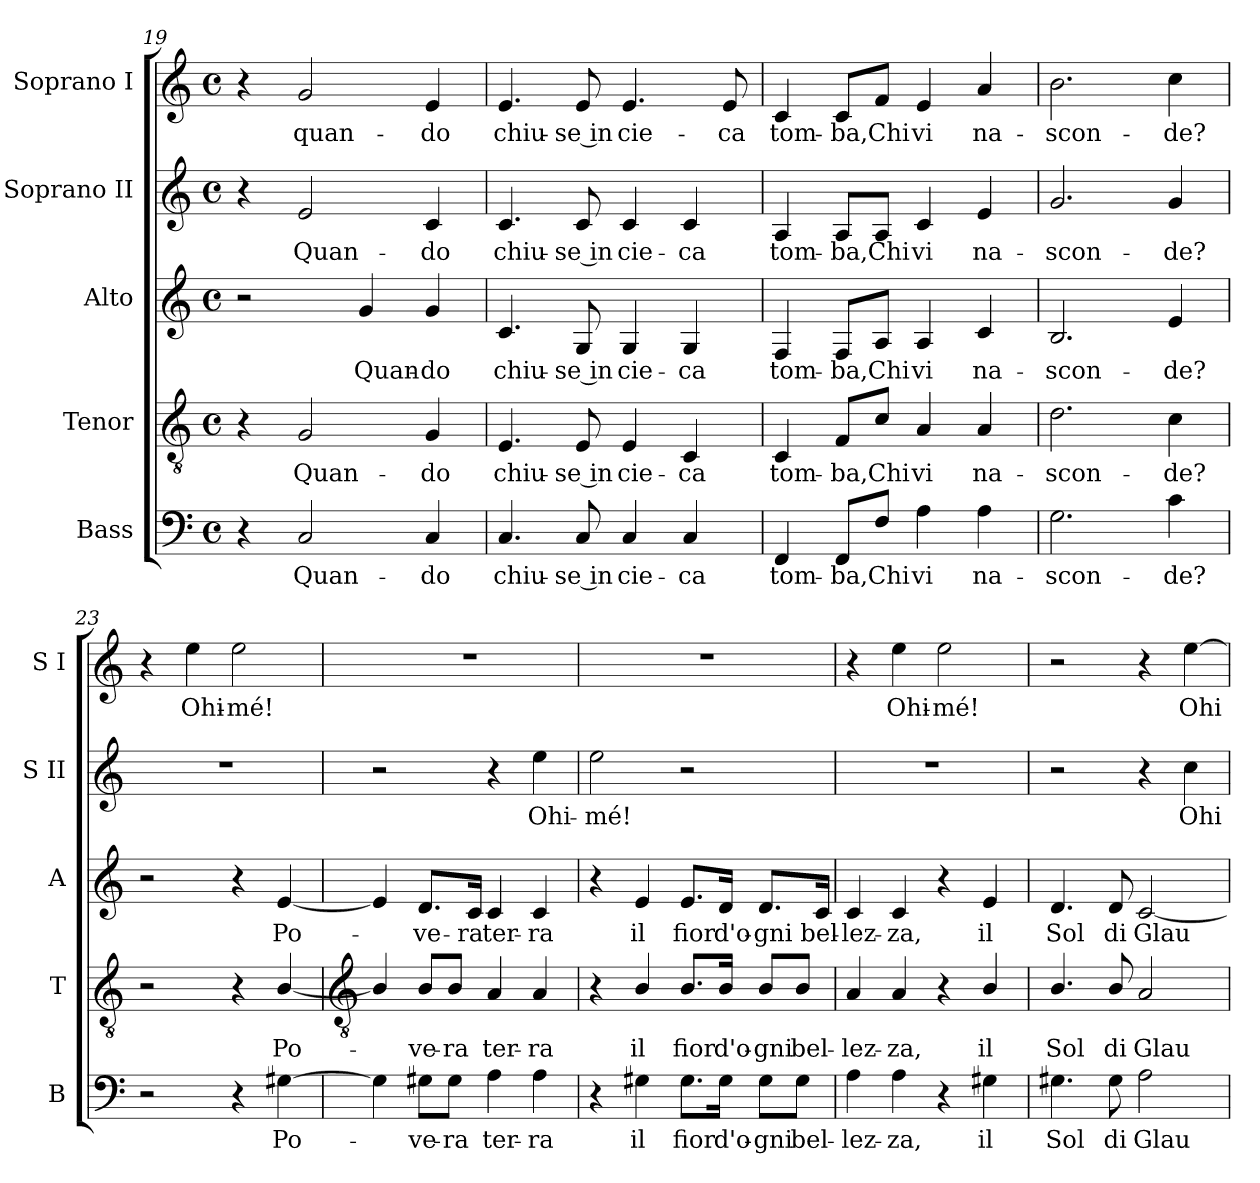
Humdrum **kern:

**kern	**text	**kern	**text	**kern	**text	**kern	**text	**kern	**text
*part5	*part5	*part4	*part4	*part3	*part3	*part2	*part2	*part1	*part1
*staff5	*staff5	*staff4	*staff4	*staff3	*staff3	*staff2	*staff2	*staff1	*staff1
*I"Bass	*	*I"Tenor	*	*I"Alto	*	*I"Soprano II	*	*I"Soprano I	*
*I'B	*	*I'T	*	*I'A	*	*I'S II	*	*I'S I	*
!!LO:LB:g=z
*clefF4	*	*clefGv2	*	*clefG2	*	*clefG2	*	*clefG2	*
*k[]	*	*k[]	*	*k[]	*	*k[]	*	*k[]	*
*C:	*	*C:	*	*C:	*	*C:	*	*C:	*
*M4/4	*	*M4/4	*	*M4/4	*	*M4/4	*	*M4/4	*
*met(c)	*	*met(c)	*	*met(c)	*	*met(c)	*	*met(c)	*
=19	=19	=19	=19	=19	=19	=19	=19	=19	=19
4r	.	4r	.	2r	.	4r	.	4r	.
!	!LO:LY:b	!	!LO:LY:b	!	!	!	!LO:LY:b	!	!LO:LY:b
2C	Quan-	2G	Quan-	.	.	2e	Quan-	2g	quan-
!	!	!	!	!	!LO:LY:b	!	!	!	!
.	.	.	.	4g	Quan-	.	.	.	.
!	!LO:LY:b	!	!LO:LY:b	!	!LO:LY:b	!	!LO:LY:b	!	!LO:LY:b
4C	-do	4G	-do	4g	-do	4c	-do	4e	-do
=20	=20	=20	=20	=20	=20	=20	=20	=20	=20
!	!LO:LY:b	!	!LO:LY:b	!	!LO:LY:b	!	!LO:LY:b	!	!LO:LY:b
4.C	chiu-	4.E	chiu-	4.c	chiu-	4.c	chiu-	4.e	chiu-
!	!LO:LY:b	!	!LO:LY:b	!	!LO:LY:b	!	!LO:LY:b	!	!LO:LY:b
8C	-se in	8E	-se in	8G	-se in	8c	-se in	8e	-se in
!	!LO:LY:b	!	!LO:LY:b	!	!LO:LY:b	!	!LO:LY:b	!	!LO:LY:b
4C	cie-	4E	cie-	4G	cie-	4c	cie-	4.e	cie-
!	!LO:LY:b	!	!LO:LY:b	!	!LO:LY:b	!	!LO:LY:b	!	!
4C	-ca	4C	-ca	4G	-ca	4c	-ca	.	.
!	!	!	!	!	!	!	!	!	!LO:LY:b
.	.	.	.	.	.	.	.	8e	-ca
=21	=21	=21	=21	=21	=21	=21	=21	=21	=21
!	!LO:LY:b	!	!LO:LY:b	!	!LO:LY:b	!	!LO:LY:b	!	!LO:LY:b
4FF	tom-	4C	tom-	4F	tom-	4A	tom-	4c	tom-
!	!LO:LY:b	!	!LO:LY:b	!	!LO:LY:b	!	!LO:LY:b	!	!LO:LY:b
8FF/L	-ba,	8F/L	-ba,	8F/L	-ba,	8A/L	-ba,	8c/L	-ba,
!	!LO:LY:b	!	!LO:LY:b	!	!LO:LY:b	!	!LO:LY:b	!	!LO:LY:b
8F/J	Chi	8c/J	Chi	8A/J	Chi	8A/J	Chi	8f/J	Chi
!	!LO:LY:b	!	!LO:LY:b	!	!LO:LY:b	!	!LO:LY:b	!	!LO:LY:b
4A	vi	4A	vi	4A	vi	4c	vi	4e	vi
!	!LO:LY:b	!	!LO:LY:b	!	!LO:LY:b	!	!LO:LY:b	!	!LO:LY:b
4A	na-	4A	na-	4c	na-	4e	na-	4a	na-
=22	=22	=22	=22	=22	=22	=22	=22	=22	=22
!	!LO:LY:b	!	!LO:LY:b	!	!LO:LY:b	!	!LO:LY:b	!	!LO:LY:b
2.G	-scon-	2.d	-scon-	2.B	-scon-	2.g	-scon-	2.b	-scon-
!	!LO:LY:b	!	!LO:LY:b	!	!LO:LY:b	!	!LO:LY:b	!	!LO:LY:b
4c	-de?	4c	-de?	4e	-de?	4g	-de?	4cc	-de?
=23	=23	=23	=23	=23	=23	=23	=23	=23	=23
2r	.	2r	.	2r	.	1r	.	4r	.
!	!	!	!	!	!	!	!	!	!LO:LY:b
.	.	.	.	.	.	.	.	4ee	Ohi-
!	!	!	!	!	!	!	!	!	!LO:LY:b
4r	.	4r	.	4r	.	.	.	2ee	-mé!
!	!LO:LY:b	!	!LO:LY:b	!	!LO:LY:b	!	!	!	!
[4G#X	Po-	[4B/	Po-	[4e	Po-	.	.	.	.
!!LO:LB:g=z
=24	=24	=24	=24	=24	=24	=24	=24	=24	=24
*	*	*clefGv2	*	*	*	*	*	*	*
4G#]	.	4B/]	.	4e]	.	2r	.	1r	.
!	!LO:LY:b	!	!LO:LY:b	!	!LO:LY:b	!	!	!	!
8G#\L	ve-	8B/L	ve-	8.d/L	ve-	.	.	.	.
!	!LO:LY:b	!	!LO:LY:b	!	!	!	!	!	!
8G#\J	-ra	8B/J	-ra	.	.	.	.	.	.
!	!	!	!	!	!LO:LY:b	!	!	!	!
.	.	.	.	16c/Jk	-ra	.	.	.	.
!	!LO:LY:b	!	!LO:LY:b	!	!LO:LY:b	!	!	!	!
4A	ter-	4A	ter-	4c	ter-	4r	.	.	.
!	!LO:LY:b	!	!LO:LY:b	!	!LO:LY:b	!	!LO:LY:b	!	!
4A	-ra	4A	-ra	4c	-ra	4ee	Ohi-	.	.
=25	=25	=25	=25	=25	=25	=25	=25	=25	=25
!	!	!	!	!	!	!	!LO:LY:b	!	!
4r	.	4r	.	4r	.	2ee	-mé!	1r	.
!	!LO:LY:b	!	!LO:LY:b	!	!LO:LY:b	!	!	!	!
4G#X	il	4B/	il	4e	il	.	.	.	.
!	!LO:LY:b	!	!LO:LY:b	!	!LO:LY:b	!	!	!	!
8.G#\L	fior	8.B/L	fior	8.e/L	fior	2r	.	.	.
!	!LO:LY:b	!	!LO:LY:b	!	!LO:LY:b	!	!	!	!
16G#\Jk	d'o-	16B/Jk	d'o-	16d/Jk	d'o-	.	.	.	.
!	!LO:LY:b	!	!LO:LY:b	!	!LO:LY:b	!	!	!	!
8G#\L	-gni	8B/L	-gni	8.d/L	-gni	.	.	.	.
!	!LO:LY:b	!	!LO:LY:b	!	!	!	!	!	!
8G#\J	bel-	8B/J	bel-	.	.	.	.	.	.
!	!	!	!	!	!LO:LY:b	!	!	!	!
.	.	.	.	16c/Jk	bel-	.	.	.	.
=26	=26	=26	=26	=26	=26	=26	=26	=26	=26
!	!LO:LY:b	!	!LO:LY:b	!	!LO:LY:b	!	!	!	!
4A	-lez-	4A	-lez-	4c	-lez-	1r	.	4r	.
!	!LO:LY:b	!	!LO:LY:b	!	!LO:LY:b	!	!	!	!LO:LY:b
4A	-za,	4A	-za,	4c	-za,	.	.	4ee	Ohi-
!	!	!	!	!	!	!	!	!	!LO:LY:b
4r	.	4r	.	4r	.	.	.	2ee	-mé!
!	!LO:LY:b	!	!LO:LY:b	!	!LO:LY:b	!	!	!	!
4G#X	il	4B/	il	4e	il	.	.	.	.
=27	=27	=27	=27	=27	=27	=27	=27	=27	=27
!	!LO:LY:b	!	!LO:LY:b	!	!LO:LY:b	!	!	!	!
4.G#X	Sol	4.B/	Sol	4.d	Sol	2r	.	2r	.
!	!LO:LY:b	!	!LO:LY:b	!	!LO:LY:b	!	!	!	!
8G#	di	8B/	di	8d	di	.	.	.	.
!	!LO:LY:b	!	!LO:LY:b	!	!LO:LY:b	!	!	!	!
2A	Glau-	2A	Glau-	[2c	Glau-	4r	.	4r	.
!	!	!	!	!	!	!	!LO:LY:b	!	!LO:LY:b
.	.	.	.	.	.	4cc	Ohi-	[4ee	Ohi-
=	=	=	=	=	=	=	=	=	=
*-	*-	*-	*-	*-	*-	*-	*-	*-	*-
